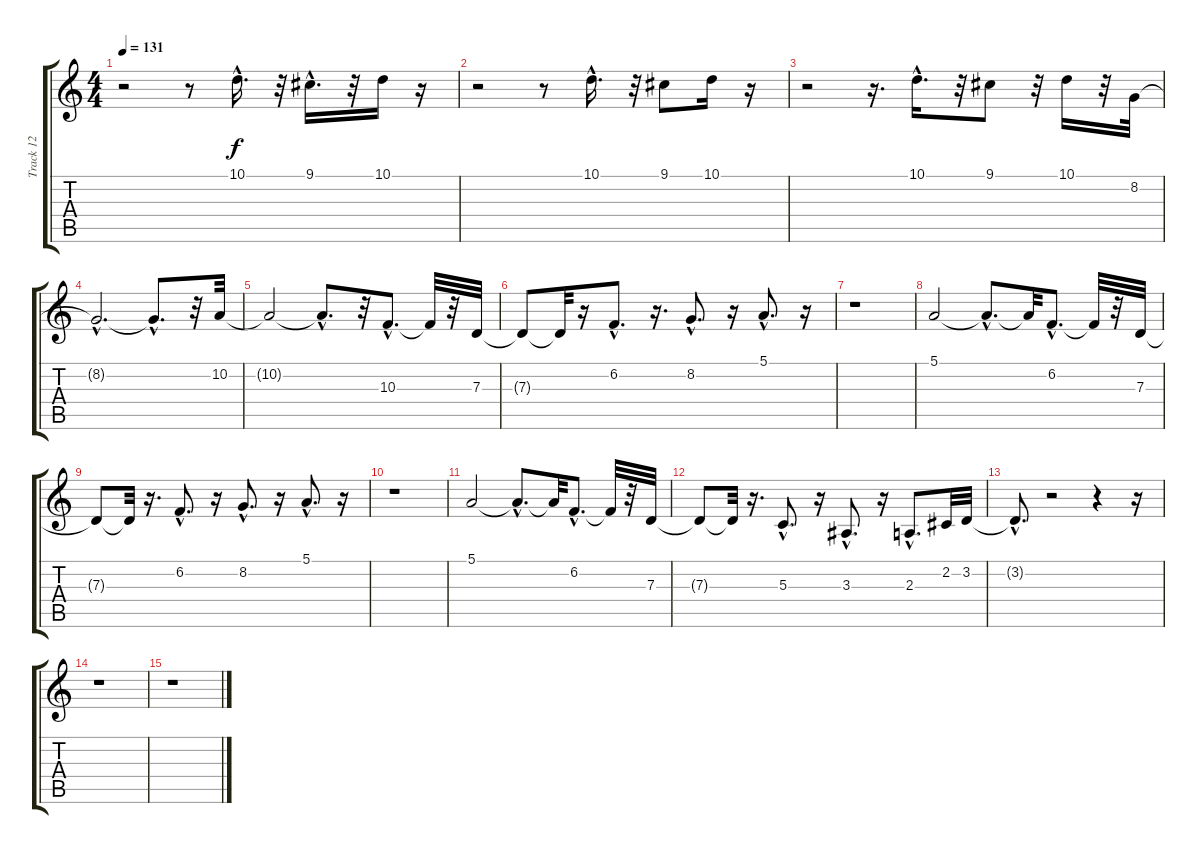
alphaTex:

\track ("Track 12" "Track 12") {instrument viola}
\staff {score tabs}
\tuning (E4 B3 G3 D3 A2 E2) {hide}
\ts (4 4)
\tempo 131
\clef g2
\ks c
r.2{dy f} r.8 10.1{hac}.16{d} r.32 9.1{hac}.16{d} r.32 10.1.16 r.16 |
r.2 r.8 10.1{hac}.16{d} r.32 9.1.8 10.1.16 r.16 |
r.2 r.16{d} 10.1{hac}.16{d} r.32 9.1.8 r.32 10.1.16 r.32 8.2.32 |
8.2{hac t}.2{d} 8.2{hac t}.8{d} r.32 10.2.32 |
10.2{t}.2 10.2{hac t}.8{d} r.32 10.3{hac}.8{d} 10.3{t}.32 r.32 7.3.32 |
7.3{t}.8 7.3{t}.32 r.16 6.2{hac}.8{d} r.16{d} 8.2{hac}.8{d} r.16 5.1{hac}.8{d} r.16 |
r.1 |
5.1.2 5.1{hac t}.8{d} 5.1{t}.32 6.2{hac}.8{d} 6.2{t}.32 r.32 7.3.32 |
7.3{t}.8 7.3{t}.32 r.16{d} 6.2{hac}.8{d} r.16 8.2{hac}.8{d} r.16 5.1{hac}.8{d} r.16 |
r.1 |
5.1.2 5.1{hac t}.8{d} 5.1{t}.32 6.2{hac}.8{d} 6.2{t}.32 r.32 7.3.32 |
7.3{t}.8 7.3{t}.32 r.16{d} 5.3{hac}.8{d} r.16 3.3{hac}.8{d} r.16 2.3{hac}.8{d} 2.2.32 3.2.32 |
3.2{hac t}.8{d} r.2 r.4 r.16 |
r.1 |
r.1
